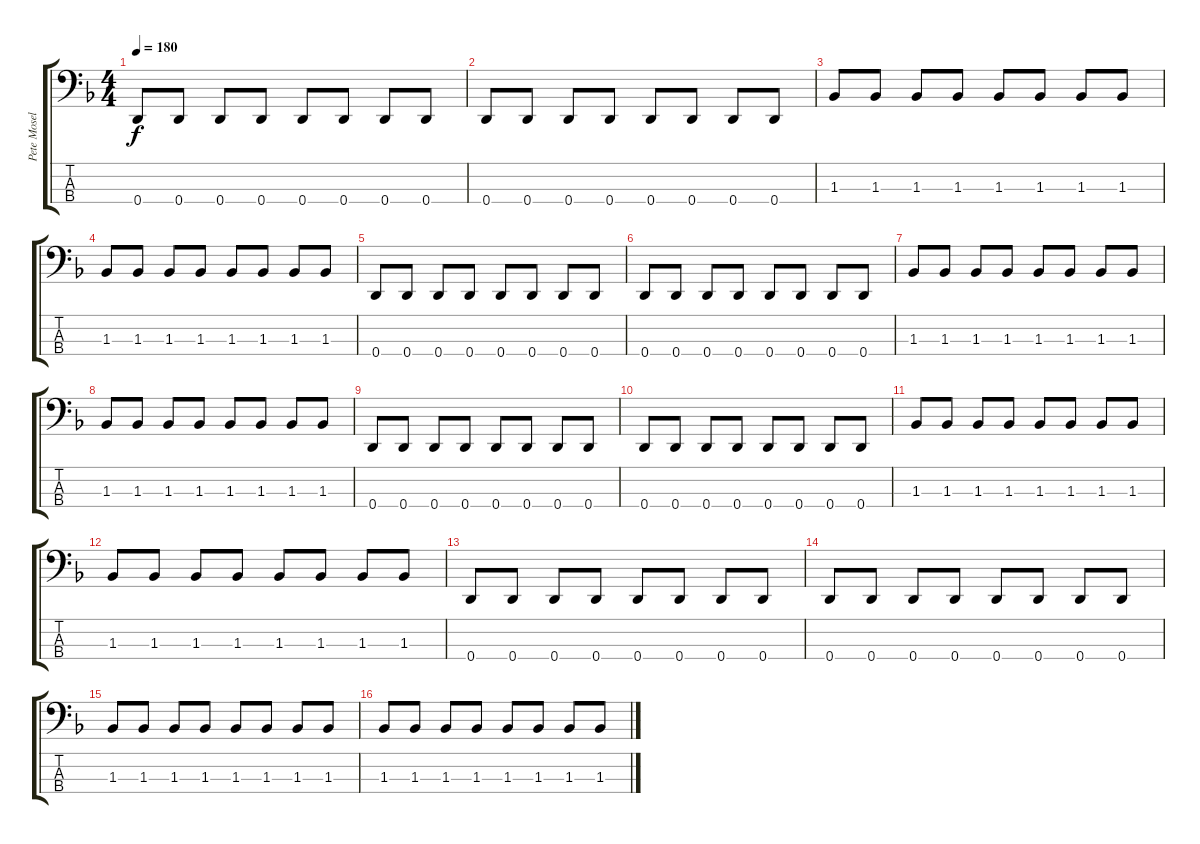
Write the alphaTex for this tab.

\track ("Pete Mosely (Bass)" "Pete Mosel") {instrument electricbasspick}
\staff {score tabs}
\tuning (G2 D2 A1 D1) {hide}
\ts (4 4)
\tempo 180
\clef f4
\ks f
0.4.8{dy f} 0.4.8 0.4.8 0.4.8 0.4.8 0.4.8 0.4.8 0.4.8 |
0.4.8 0.4.8 0.4.8 0.4.8 0.4.8 0.4.8 0.4.8 0.4.8 |
1.3.8 1.3.8 1.3.8 1.3.8 1.3.8 1.3.8 1.3.8 1.3.8 |
1.3.8 1.3.8 1.3.8 1.3.8 1.3.8 1.3.8 1.3.8 1.3.8 |
0.4.8 0.4.8 0.4.8 0.4.8 0.4.8 0.4.8 0.4.8 0.4.8 |
0.4.8 0.4.8 0.4.8 0.4.8 0.4.8 0.4.8 0.4.8 0.4.8 |
1.3.8 1.3.8 1.3.8 1.3.8 1.3.8 1.3.8 1.3.8 1.3.8 |
1.3.8 1.3.8 1.3.8 1.3.8 1.3.8 1.3.8 1.3.8 1.3.8 |
0.4.8 0.4.8 0.4.8 0.4.8 0.4.8 0.4.8 0.4.8 0.4.8 |
0.4.8 0.4.8 0.4.8 0.4.8 0.4.8 0.4.8 0.4.8 0.4.8 |
1.3.8 1.3.8 1.3.8 1.3.8 1.3.8 1.3.8 1.3.8 1.3.8 |
1.3.8 1.3.8 1.3.8 1.3.8 1.3.8 1.3.8 1.3.8 1.3.8 |
0.4.8 0.4.8 0.4.8 0.4.8 0.4.8 0.4.8 0.4.8 0.4.8 |
0.4.8 0.4.8 0.4.8 0.4.8 0.4.8 0.4.8 0.4.8 0.4.8 |
1.3.8 1.3.8 1.3.8 1.3.8 1.3.8 1.3.8 1.3.8 1.3.8 |
1.3.8 1.3.8 1.3.8 1.3.8 1.3.8 1.3.8 1.3.8 1.3.8
